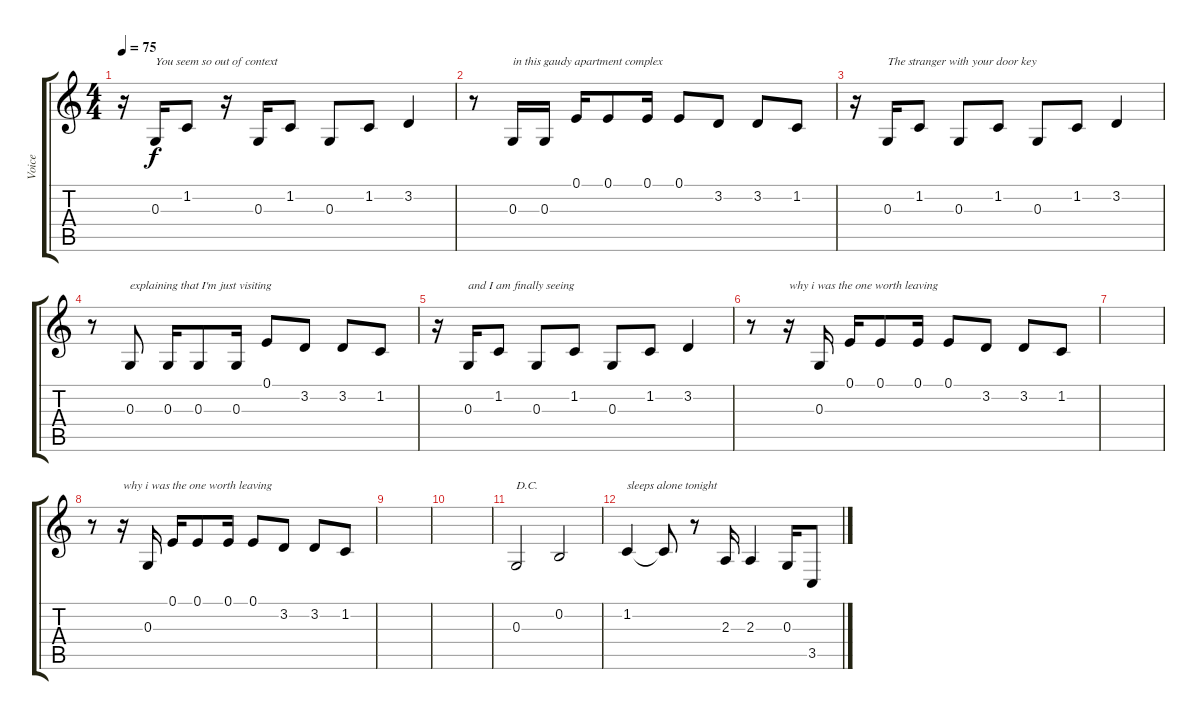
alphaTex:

\track ("Voice" "Voice") {instrument oboe}
\staff {score tabs}
\tuning (E4 B3 G3 D3 A2 E2) {hide}
\ts (4 4)
\tempo 75
\clef g2
\ks c
r.16{dy f} 0.3.16{txt "You seem so out of context"} 1.2.8 r.16 0.3.16 1.2.8 0.3.8 1.2.8 3.2.4 |
r.8 0.3.16{txt "in this gaudy apartment complex"} 0.3.16 0.1.16 0.1.8 0.1.16 0.1.8 3.2.8 3.2.8 1.2.8 |
r.16 0.3.16{txt "The stranger with your door key"} 1.2.8 0.3.8 1.2.8 0.3.8 1.2.8 3.2.4 |
r.8 0.3.8{txt "explaining that I'm just visiting"} 0.3.16 0.3.8 0.3.16 0.1.8 3.2.8 3.2.8 1.2.8 |
r.16 0.3.16{txt "and I am finally seeing"} 1.2.8 0.3.8 1.2.8 0.3.8 1.2.8 3.2.4 |
r.8 r.16{txt "why i was the one worth leaving"} 0.3.16 0.1.16 0.1.8 0.1.16 0.1.8 3.2.8 3.2.8 1.2.8 |
|
r.8 r.16{txt "why i was the one worth leaving"} 0.3.16 0.1.16 0.1.8 0.1.16 0.1.8 3.2.8 3.2.8 1.2.8 |
|
|
0.3.2{txt "D.C."} 0.2.2 |
1.2.4{txt "sleeps alone tonight"} 1.2{t}.8 r.8 2.3.16 2.3.4 0.3.16 3.5.8
